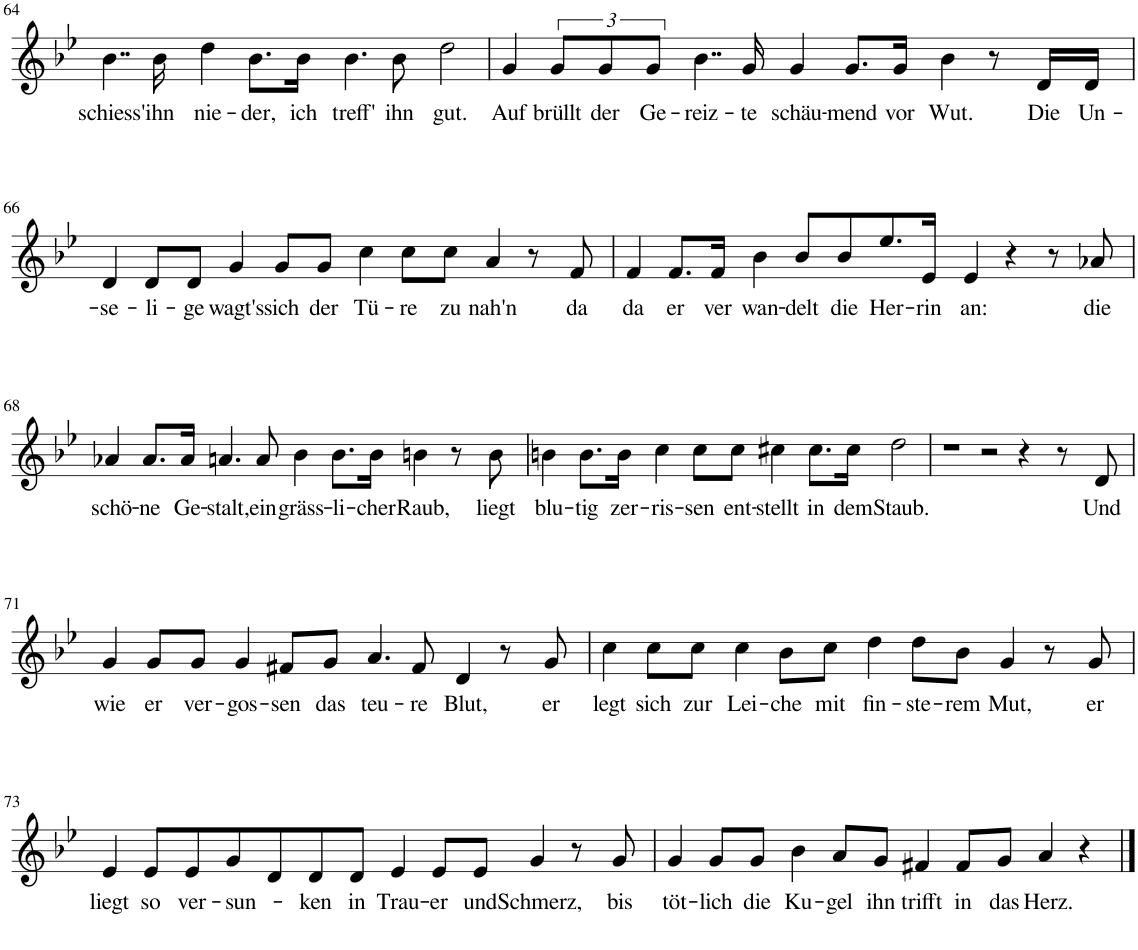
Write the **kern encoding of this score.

**kern	**text
*part1	*part1
*staff1	*staff1
*I"Piano	*
*I'Pno	*
!!LO:PB:g=z
*clefG2	*
*k[b-e-]	*
*M8/4	*
=64	=64
!	!LO:LY:b
4..b-\	schiess'
!	!LO:LY:b
16b-\	ihn
!	!LO:LY:b
4dd\	nie-
!	!LO:LY:b
8.b-\L	-der,
!	!LO:LY:b
16b-\Jk	ich
!	!LO:LY:b
4.b-\	treff'
!	!LO:LY:b
8b-\	ihn
!	!LO:LY:b
2dd\	gut.
=65	=65
!	!LO:LY:b
4g/	Auf
!	!LO:LY:b
12g/L	brüllt
!	!LO:LY:b
12g/	der
!	!LO:LY:b
12g/J	Ge-
!	!LO:LY:b
4..b-\	-reiz-
!	!LO:LY:b
16g/	-te
!	!LO:LY:b
4g/	schäu-
!	!LO:LY:b
8.g/L	-mend
!	!LO:LY:b
16g/Jk	vor
!	!LO:LY:b
4b-\	Wut.
8r	.
!	!LO:LY:b
16d/LL	Die
!	!LO:LY:b
16d/JJ	Un-
!!LO:LB:g=z
=66	=66
!	!LO:LY:b
4d/	se-
!	!LO:LY:b
8d/L	-li-
!	!LO:LY:b
8d/J	-ge
!	!LO:LY:b
4g/	wagt's
!	!LO:LY:b
8g/L	sich
!	!LO:LY:b
8g/J	der
!	!LO:LY:b
4cc\	Tü-
!	!LO:LY:b
8cc\L	-re
!	!LO:LY:b
8cc\J	zu
!	!LO:LY:b
4a/	nah'n
8r	.
!	!LO:LY:b
8f/	da
=67	=67
!	!LO:LY:b
4f/	da
!	!LO:LY:b
8.f/L	er
!	!LO:LY:b
16f/Jk	ver
!	!LO:LY:b
4b-\	wan-
!	!LO:LY:b
8b-/L	-delt
!	!LO:LY:b
8b-/	die
!	!LO:LY:b
8.ee-/	Her-
!	!LO:LY:b
16e-/Jk	-rin
!	!LO:LY:b
4e-/	an:
4r	.
8r	.
!	!LO:LY:b
8a-X/	die
!!LO:LB:g=z
=68	=68
!	!LO:LY:b
4a-X/	schö-
!	!LO:LY:b
8.a-/L	-ne
!	!LO:LY:b
16a-/Jk	Ge-
!	!LO:LY:b
4.an/	-stalt,
!	!LO:LY:b
8a/	ein
!	!LO:LY:b
4b-\	gräss-
!	!LO:LY:b
8.b-\L	-li-
!	!LO:LY:b
16b-\Jk	-cher
!	!LO:LY:b
4bn\	Raub,
8r	.
!	!LO:LY:b
8b\	liegt
=69	=69
!	!LO:LY:b
4bn\	blu-
!	!LO:LY:b
8.b\L	-tig
!	!LO:LY:b
16b\Jk	zer-
!	!LO:LY:b
4cc\	-ris-
!	!LO:LY:b
8cc\L	-sen
!	!LO:LY:b
8cc\J	ent-
!	!LO:LY:b
4cc#X\	-stellt
!	!LO:LY:b
8.cc#\L	in
!	!LO:LY:b
16cc#\Jk	dem
!	!LO:LY:b
2dd\	Staub.
=70	=70
1r	.
2r	.
4r	.
8r	.
!	!LO:LY:b
8d/	Und
!!LO:LB:g=z
=71	=71
!	!LO:LY:b
4g/	wie
!	!LO:LY:b
8g/L	er
!	!LO:LY:b
8g/J	ver-
!	!LO:LY:b
4g/	-gos-
!	!LO:LY:b
8f#X/L	-sen
!	!LO:LY:b
8g/J	das
!	!LO:LY:b
4.a/	teu-
!	!LO:LY:b
8f#/	-re
!	!LO:LY:b
4d/	Blut,
8r	.
!	!LO:LY:b
8g/	er
=72	=72
!	!LO:LY:b
4cc\	legt
!	!LO:LY:b
8cc\L	sich
!	!LO:LY:b
8cc\J	zur
!	!LO:LY:b
4cc\	Lei-
!	!LO:LY:b
8b-\L	-che
!	!LO:LY:b
8cc\J	mit
!	!LO:LY:b
4dd\	fin-
!	!LO:LY:b
8dd\L	-ste-
!	!LO:LY:b
8b-\J	-rem
!	!LO:LY:b
4g/	Mut,
8r	.
!	!LO:LY:b
8g/	er
!!LO:LB:g=z
=73	=73
!	!LO:LY:b
4e-/	liegt
!	!LO:LY:b
8e-/L	so
!	!LO:LY:b
8e-/	ver-
!	!LO:LY:b
8g/	-sun-
8d/	.
!	!LO:LY:b
8d/	-ken
!	!LO:LY:b
8d/J	in
!	!LO:LY:b
4e-/	Trau-
!	!LO:LY:b
8e-/L	-er
!	!LO:LY:b
8e-/J	und
!	!LO:LY:b
4g/	Schmerz,
8r	.
!	!LO:LY:b
8g/	bis
=74	=74
!	!LO:LY:b
4g/	töt-
!	!LO:LY:b
8g/L	-lich
!	!LO:LY:b
8g/J	die
!	!LO:LY:b
4b-\	Ku-
!	!LO:LY:b
8a/L	-gel
!	!LO:LY:b
8g/J	ihn
!	!LO:LY:b
4f#X/	trifft
!	!LO:LY:b
8f#/L	in
!	!LO:LY:b
8g/J	das
!	!LO:LY:b
4a/	Herz.
4r	.
==	==
*-	*-
